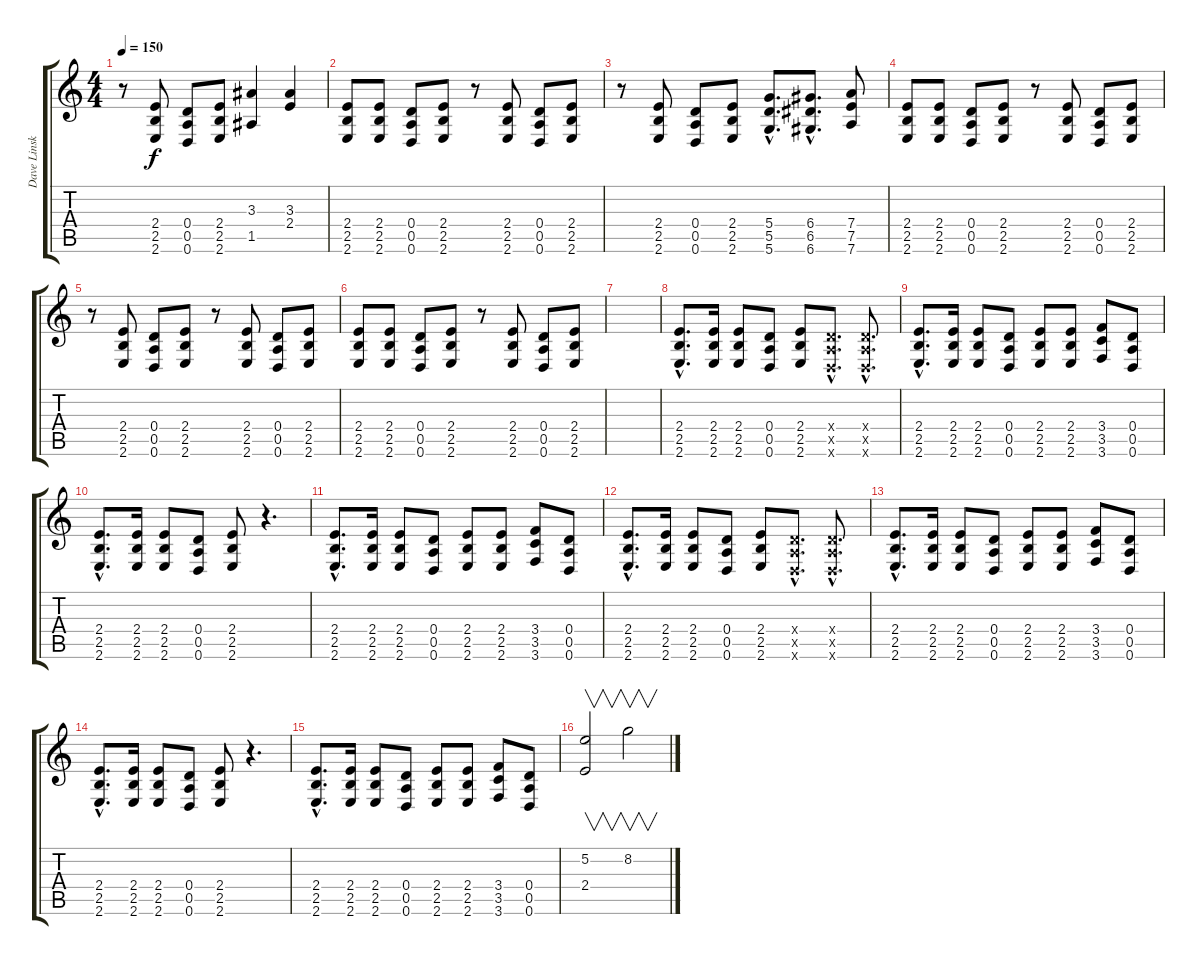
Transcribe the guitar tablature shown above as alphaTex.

\track ("Dave Linsk-Guitar" "Dave Linsk") {instrument distortionguitar}
\staff {score tabs}
\tuning (E4 B3 G3 D3 A2 D2) {hide}
\ts (4 4)
\tempo 150
\clef g2
\ks c
r.8{dy f} (2.4 2.5 2.6).8 (0.4 0.5 0.6).8 (2.4 2.5 2.6).8 (3.3 1.5).4 (3.3 2.4).4 |
(2.4 2.5 2.6).8 (2.4 2.5 2.6).8 (0.4 0.5 0.6).8 (2.4 2.5 2.6).8 r.8 (2.4 2.5 2.6).8 (0.4 0.5 0.6).8 (2.4 2.5 2.6).8 |
r.8 (2.4 2.5 2.6).8 (0.4 0.5 0.6).8 (2.4 2.5 2.6).8 (5.4{hac} 5.5{hac} 5.6{hac}).8{d} (6.4{hac} 6.5{hac} 6.6{hac}).8{d} (7.4 7.5 7.6).8 |
(2.4 2.5 2.6).8 (2.4 2.5 2.6).8 (0.4 0.5 0.6).8 (2.4 2.5 2.6).8 r.8 (2.4 2.5 2.6).8 (0.4 0.5 0.6).8 (2.4 2.5 2.6).8 |
r.8 (2.4 2.5 2.6).8 (0.4 0.5 0.6).8 (2.4 2.5 2.6).8 r.8 (2.4 2.5 2.6).8 (0.4 0.5 0.6).8 (2.4 2.5 2.6).8 |
(2.4 2.5 2.6).8 (2.4 2.5 2.6).8 (0.4 0.5 0.6).8 (2.4 2.5 2.6).8 r.8 (2.4 2.5 2.6).8 (0.4 0.5 0.6).8 (2.4 2.5 2.6).8 |
|
(2.4{hac} 2.5{hac} 2.6{hac}).8{d} (2.4 2.5 2.6).16 (2.4 2.5 2.6).8 (0.4 0.5 0.6).8 (2.4 2.5 2.6).8 (0.4{hac x} 0.5{hac x} 0.6{hac x}).8{d} (0.4{hac x} 0.5{hac x} 0.6{hac x}).8{d} |
(2.4{hac} 2.5{hac} 2.6{hac}).8{d} (2.4 2.5 2.6).16 (2.4 2.5 2.6).8 (0.4 0.5 0.6).8 (2.4 2.5 2.6).8 (2.4 2.5 2.6).8 (3.4 3.5 3.6).8 (0.4 0.5 0.6).8 |
(2.4{hac} 2.5{hac} 2.6{hac}).8{d} (2.4 2.5 2.6).16 (2.4 2.5 2.6).8 (0.4 0.5 0.6).8 (2.4 2.5 2.6).8 r.4{d} |
(2.4{hac} 2.5{hac} 2.6{hac}).8{d} (2.4 2.5 2.6).16 (2.4 2.5 2.6).8 (0.4 0.5 0.6).8 (2.4 2.5 2.6).8 (2.4 2.5 2.6).8 (3.4 3.5 3.6).8 (0.4 0.5 0.6).8 |
(2.4{hac} 2.5{hac} 2.6{hac}).8{d} (2.4 2.5 2.6).16 (2.4 2.5 2.6).8 (0.4 0.5 0.6).8 (2.4 2.5 2.6).8 (0.4{hac x} 0.5{hac x} 0.6{hac x}).8{d} (0.4{hac x} 0.5{hac x} 0.6{hac x}).8{d} |
(2.4{hac} 2.5{hac} 2.6{hac}).8{d} (2.4 2.5 2.6).16 (2.4 2.5 2.6).8 (0.4 0.5 0.6).8 (2.4 2.5 2.6).8 (2.4 2.5 2.6).8 (3.4 3.5 3.6).8 (0.4 0.5 0.6).8 |
(2.4{hac} 2.5{hac} 2.6{hac}).8{d} (2.4 2.5 2.6).16 (2.4 2.5 2.6).8 (0.4 0.5 0.6).8 (2.4 2.5 2.6).8 r.4{d} |
(2.4{hac} 2.5{hac} 2.6{hac}).8{d} (2.4 2.5 2.6).16 (2.4 2.5 2.6).8 (0.4 0.5 0.6).8 (2.4 2.5 2.6).8 (2.4 2.5 2.6).8 (3.4 3.5 3.6).8 (0.4 0.5 0.6).8 |
(5.2 2.4).2{v} 8.2.2{v}
